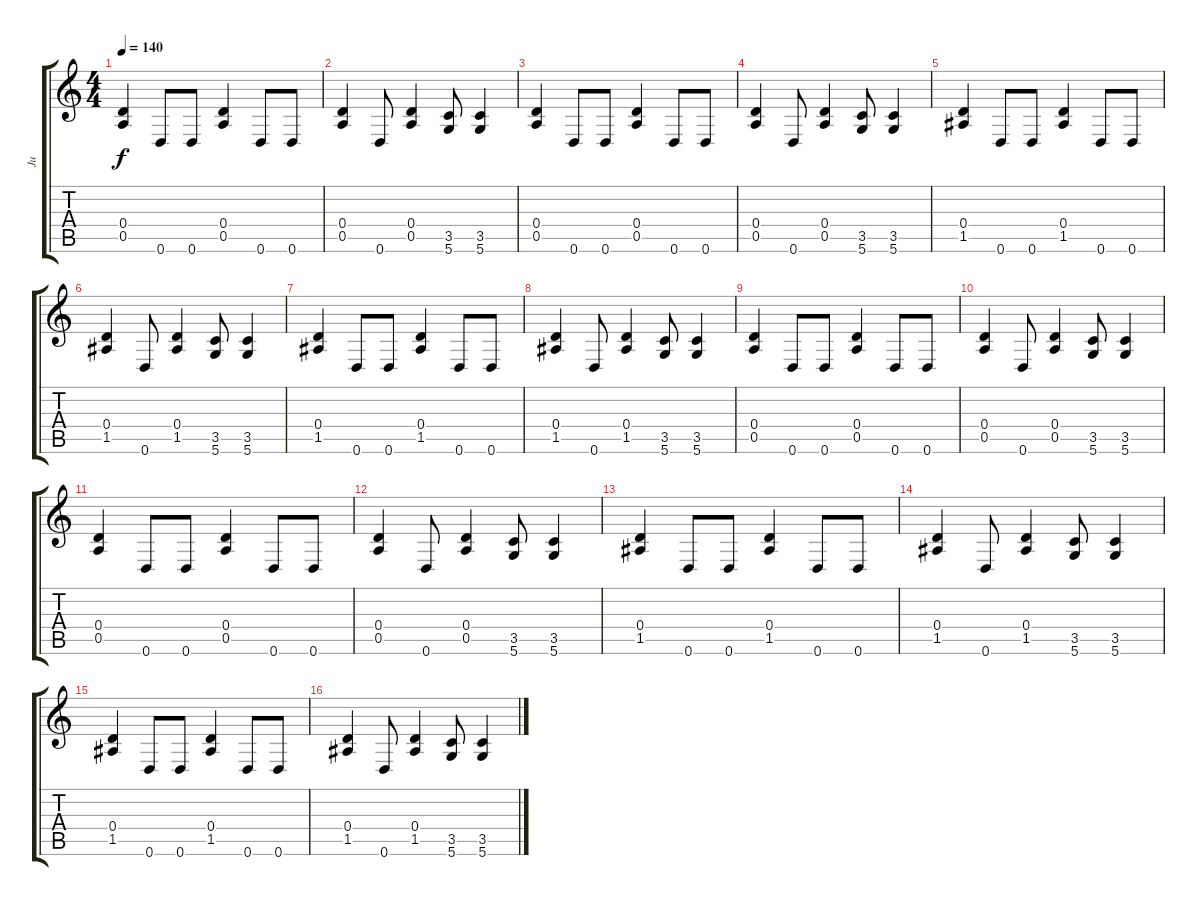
\track ("Ju" "Ju") {instrument distortionguitar}
\staff {score tabs}
\tuning (E4 B3 G3 D3 A2 D2) {hide}
\ts (4 4)
\tempo 140
\clef g2
\ks c
(0.4 0.5).4{dy f} 0.6.8 0.6.8 (0.4 0.5).4 0.6.8 0.6.8 |
(0.4 0.5).4 0.6.8 (0.4 0.5).4 (3.5 5.6).8 (3.5 5.6).4 |
(0.4 0.5).4 0.6.8 0.6.8 (0.4 0.5).4 0.6.8 0.6.8 |
(0.4 0.5).4 0.6.8 (0.4 0.5).4 (3.5 5.6).8 (3.5 5.6).4 |
(0.4 1.5).4 0.6.8 0.6.8 (0.4 1.5).4 0.6.8 0.6.8 |
(0.4 1.5).4 0.6.8 (0.4 1.5).4 (3.5 5.6).8 (3.5 5.6).4 |
(0.4 1.5).4 0.6.8 0.6.8 (0.4 1.5).4 0.6.8 0.6.8 |
(0.4 1.5).4 0.6.8 (0.4 1.5).4 (3.5 5.6).8 (3.5 5.6).4 |
(0.4 0.5).4 0.6.8 0.6.8 (0.4 0.5).4 0.6.8 0.6.8 |
(0.4 0.5).4 0.6.8 (0.4 0.5).4 (3.5 5.6).8 (3.5 5.6).4 |
(0.4 0.5).4 0.6.8 0.6.8 (0.4 0.5).4 0.6.8 0.6.8 |
(0.4 0.5).4 0.6.8 (0.4 0.5).4 (3.5 5.6).8 (3.5 5.6).4 |
(0.4 1.5).4 0.6.8 0.6.8 (0.4 1.5).4 0.6.8 0.6.8 |
(0.4 1.5).4 0.6.8 (0.4 1.5).4 (3.5 5.6).8 (3.5 5.6).4 |
(0.4 1.5).4 0.6.8 0.6.8 (0.4 1.5).4 0.6.8 0.6.8 |
(0.4 1.5).4 0.6.8 (0.4 1.5).4 (3.5 5.6).8 (3.5 5.6).4
